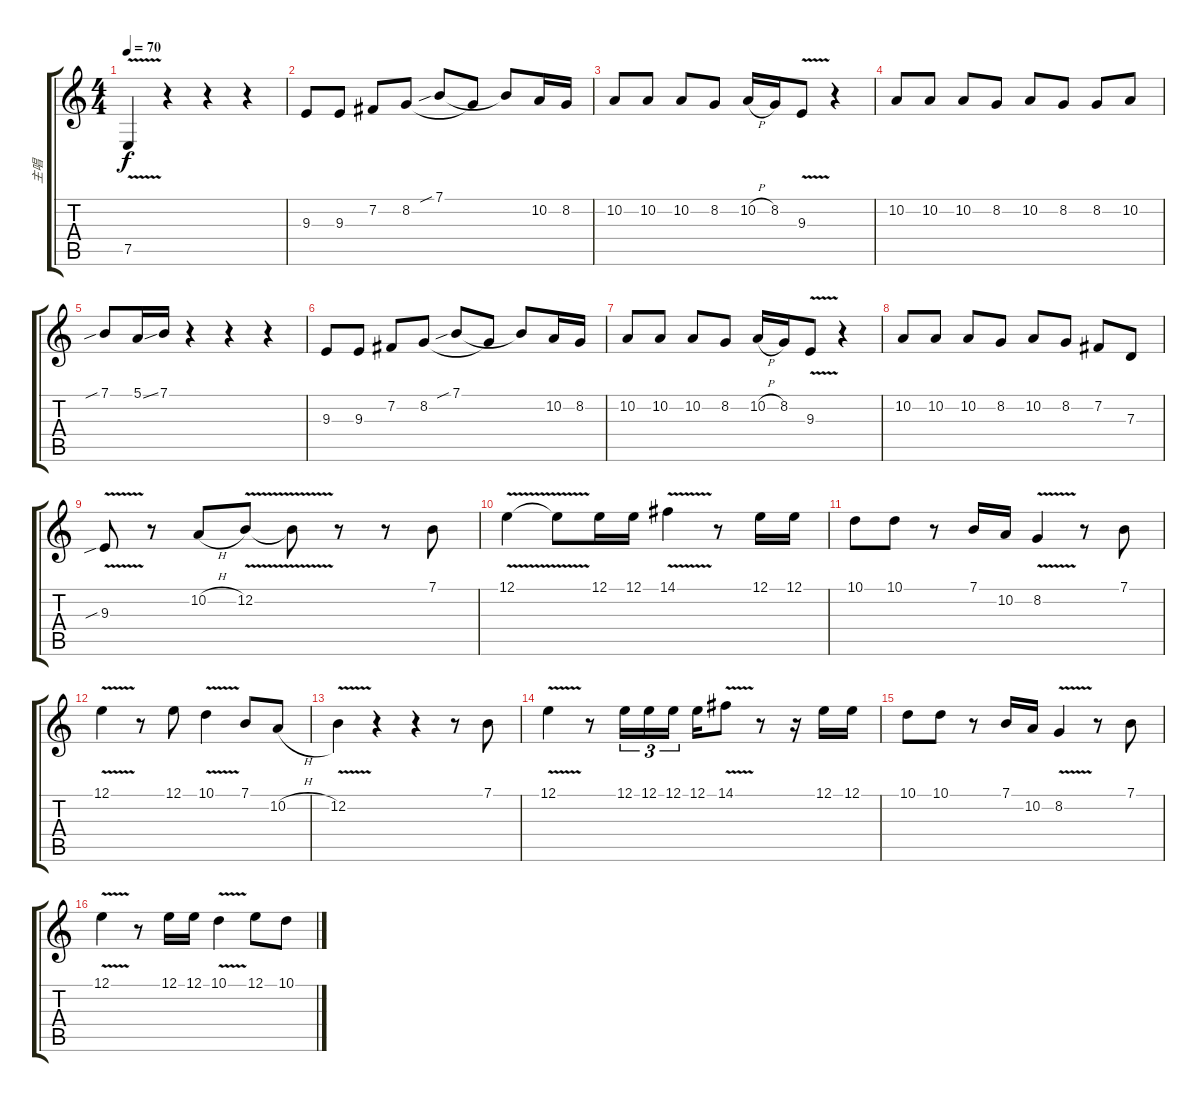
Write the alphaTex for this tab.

\track ("主唱" "主唱") {instrument lead3calliope}
\staff {score tabs}
\tuning (E4 B3 G3 D3 A2 E2) {hide}
\ts (4 4)
\tempo 70
\clef g2
\ks c
7.5{v}.4{dy f} r.4 r.4 r.4 |
9.3.8 9.3.8 7.2.8 8.2.8 7.1{sib}.8 8.2{t}.8 7.1{t}.8 10.2.16 8.2.16 |
10.2.8 10.2.8 10.2.8 8.2.8 10.2{h}.16 8.2.16 9.3{v}.8 r.4 |
10.2.8 10.2.8 10.2.8 8.2.8 10.2.8 8.2.8 8.2.8 10.2.8 |
7.1{sib}.8 5.1{ss}.16 7.1.16 r.4 r.4 r.4 |
9.3.8 9.3.8 7.2.8 8.2.8 7.1{sib}.8 8.2{t}.8 7.1{t}.8 10.2.16 8.2.16 |
10.2.8 10.2.8 10.2.8 8.2.8 10.2{h}.16 8.2.16 9.3{v}.8 r.4 |
10.2.8 10.2.8 10.2.8 8.2.8 10.2.8 8.2.8 7.2.8 7.3.8 |
9.3{v sib}.8 r.8 10.2{h}.8 12.2{v}.8 12.2{t}.8 r.8 r.8 7.1.8 |
12.1{v}.4 12.1{t}.8 12.1.16 12.1.16 14.1{v}.4 r.8 12.1.16 12.1.16 |
10.1.8 10.1.8 r.8 7.1.16 10.2.16 8.2{v}.4 r.8 7.1.8 |
12.1{v}.4 r.8 12.1.8 10.1{v}.4 7.1.8 10.2{h}.8 |
12.2{v}.4 r.4 r.4 r.8 7.1.8 |
12.1{v}.4 r.8 12.1.16{tu (3 2)} 12.1.16{tu (3 2)} 12.1.16{tu (3 2)} 12.1.16 14.1{v}.8 r.8 r.16 12.1.16 12.1.16 |
10.1.8 10.1.8 r.8 7.1.16 10.2.16 8.2{v}.4 r.8 7.1.8 |
12.1{v}.4 r.8 12.1.16 12.1.16 10.1{v}.4 12.1.8 10.1.8
